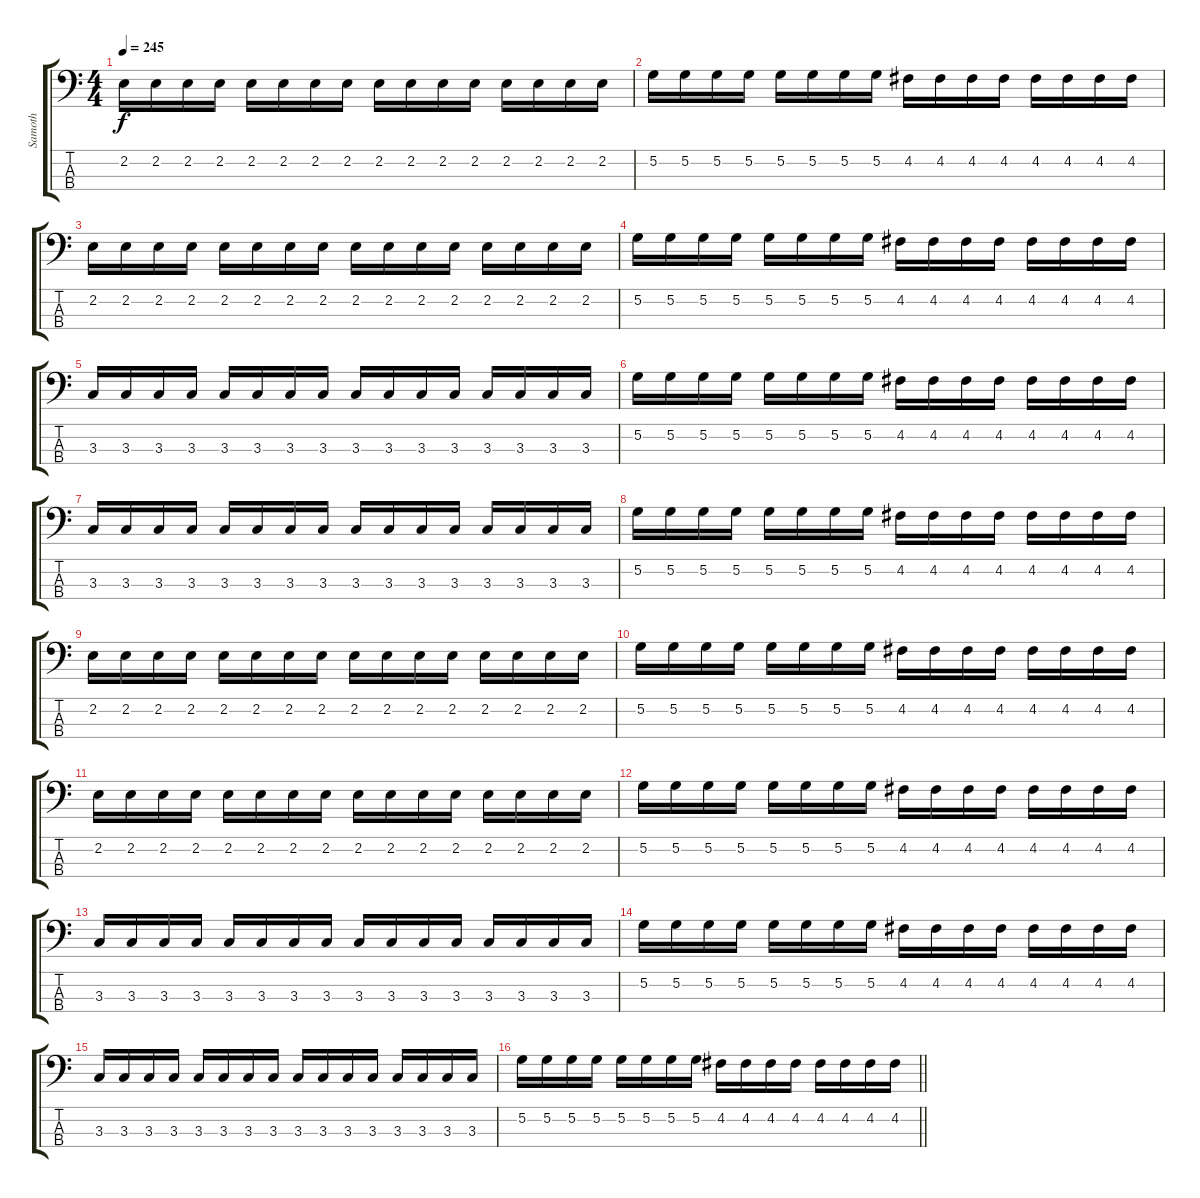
\track ("Samoth" "Samoth") {instrument electricbasspick}
\staff {score tabs}
\tuning (G2 D2 A1 E1) {hide}
\ts (4 4)
\tempo 245
\clef f4
\ks c
2.2.16{dy f} 2.2.16 2.2.16 2.2.16 2.2.16 2.2.16 2.2.16 2.2.16 2.2.16 2.2.16 2.2.16 2.2.16 2.2.16 2.2.16 2.2.16 2.2.16 |
5.2.16 5.2.16 5.2.16 5.2.16 5.2.16 5.2.16 5.2.16 5.2.16 4.2.16 4.2.16 4.2.16 4.2.16 4.2.16 4.2.16 4.2.16 4.2.16 |
2.2.16 2.2.16 2.2.16 2.2.16 2.2.16 2.2.16 2.2.16 2.2.16 2.2.16 2.2.16 2.2.16 2.2.16 2.2.16 2.2.16 2.2.16 2.2.16 |
5.2.16 5.2.16 5.2.16 5.2.16 5.2.16 5.2.16 5.2.16 5.2.16 4.2.16 4.2.16 4.2.16 4.2.16 4.2.16 4.2.16 4.2.16 4.2.16 |
3.3.16 3.3.16 3.3.16 3.3.16 3.3.16 3.3.16 3.3.16 3.3.16 3.3.16 3.3.16 3.3.16 3.3.16 3.3.16 3.3.16 3.3.16 3.3.16 |
5.2.16 5.2.16 5.2.16 5.2.16 5.2.16 5.2.16 5.2.16 5.2.16 4.2.16 4.2.16 4.2.16 4.2.16 4.2.16 4.2.16 4.2.16 4.2.16 |
3.3.16 3.3.16 3.3.16 3.3.16 3.3.16 3.3.16 3.3.16 3.3.16 3.3.16 3.3.16 3.3.16 3.3.16 3.3.16 3.3.16 3.3.16 3.3.16 |
5.2.16 5.2.16 5.2.16 5.2.16 5.2.16 5.2.16 5.2.16 5.2.16 4.2.16 4.2.16 4.2.16 4.2.16 4.2.16 4.2.16 4.2.16 4.2.16 |
2.2.16 2.2.16 2.2.16 2.2.16 2.2.16 2.2.16 2.2.16 2.2.16 2.2.16 2.2.16 2.2.16 2.2.16 2.2.16 2.2.16 2.2.16 2.2.16 |
5.2.16 5.2.16 5.2.16 5.2.16 5.2.16 5.2.16 5.2.16 5.2.16 4.2.16 4.2.16 4.2.16 4.2.16 4.2.16 4.2.16 4.2.16 4.2.16 |
2.2.16 2.2.16 2.2.16 2.2.16 2.2.16 2.2.16 2.2.16 2.2.16 2.2.16 2.2.16 2.2.16 2.2.16 2.2.16 2.2.16 2.2.16 2.2.16 |
5.2.16 5.2.16 5.2.16 5.2.16 5.2.16 5.2.16 5.2.16 5.2.16 4.2.16 4.2.16 4.2.16 4.2.16 4.2.16 4.2.16 4.2.16 4.2.16 |
3.3.16 3.3.16 3.3.16 3.3.16 3.3.16 3.3.16 3.3.16 3.3.16 3.3.16 3.3.16 3.3.16 3.3.16 3.3.16 3.3.16 3.3.16 3.3.16 |
5.2.16 5.2.16 5.2.16 5.2.16 5.2.16 5.2.16 5.2.16 5.2.16 4.2.16 4.2.16 4.2.16 4.2.16 4.2.16 4.2.16 4.2.16 4.2.16 |
3.3.16 3.3.16 3.3.16 3.3.16 3.3.16 3.3.16 3.3.16 3.3.16 3.3.16 3.3.16 3.3.16 3.3.16 3.3.16 3.3.16 3.3.16 3.3.16 |
\barLineRight lightlight
5.2.16 5.2.16 5.2.16 5.2.16 5.2.16 5.2.16 5.2.16 5.2.16 4.2.16 4.2.16 4.2.16 4.2.16 4.2.16 4.2.16 4.2.16 4.2.16
